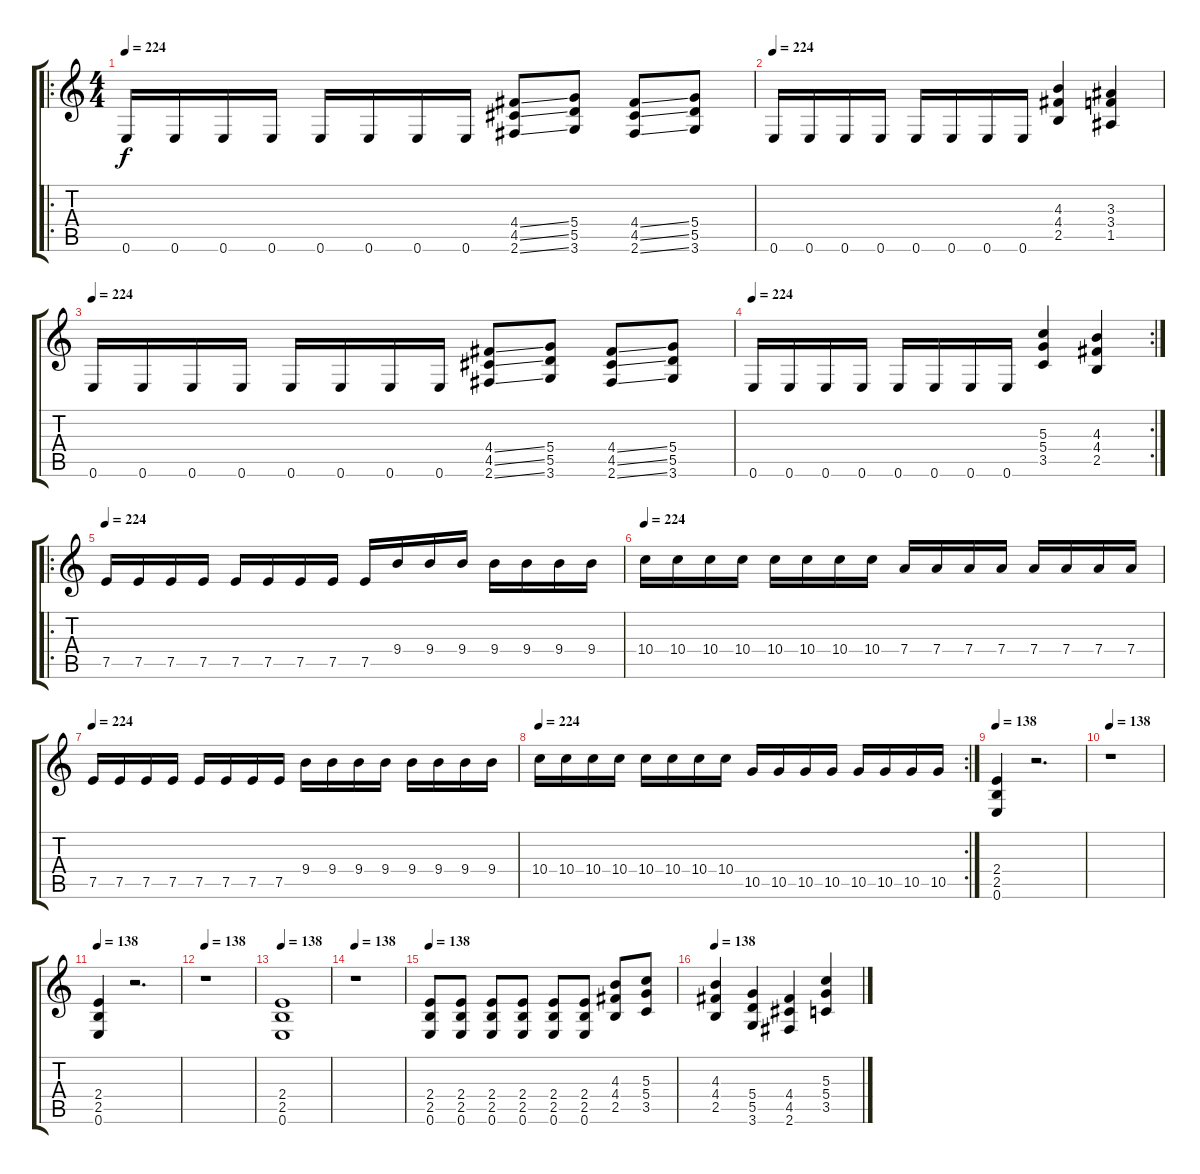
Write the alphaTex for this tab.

\track "" {instrument overdrivenguitar}
\staff {score tabs}
\tuning (E4 B3 G3 D3 A2 E2) {hide}
\ro
\ts (4 4)
\tempo 224
\clef g2
\ks c
0.6.16{dy f} 0.6.16 0.6.16 0.6.16 0.6.16 0.6.16 0.6.16 0.6.16 (4.4{ss} 4.5{ss} 2.6{ss}).8 (5.4 5.5 3.6).8 (4.4{ss} 4.5{ss} 2.6{ss}).8 (5.4 5.5 3.6).8 |
\tempo 224
0.6.16 0.6.16 0.6.16 0.6.16 0.6.16 0.6.16 0.6.16 0.6.16 (4.3 4.4 2.5).4 (3.3 3.4 1.5).4 |
\tempo 224
0.6.16 0.6.16 0.6.16 0.6.16 0.6.16 0.6.16 0.6.16 0.6.16 (4.4{ss} 4.5{ss} 2.6{ss}).8 (5.4 5.5 3.6).8 (4.4{ss} 4.5{ss} 2.6{ss}).8 (5.4 5.5 3.6).8 |
\rc 2
\tempo 224
0.6.16 0.6.16 0.6.16 0.6.16 0.6.16 0.6.16 0.6.16 0.6.16 (5.3 5.4 3.5).4 (4.3 4.4 2.5).4 |
\ro
\tempo 224
7.5.16 7.5.16 7.5.16 7.5.16 7.5.16 7.5.16 7.5.16 7.5.16 7.5.16 9.4.16 9.4.16 9.4.16 9.4.16 9.4.16 9.4.16 9.4.16 |
\tempo 224
10.4.16 10.4.16 10.4.16 10.4.16 10.4.16 10.4.16 10.4.16 10.4.16 7.4.16 7.4.16 7.4.16 7.4.16 7.4.16 7.4.16 7.4.16 7.4.16 |
\tempo 224
7.5.16 7.5.16 7.5.16 7.5.16 7.5.16 7.5.16 7.5.16 7.5.16 9.4.16 9.4.16 9.4.16 9.4.16 9.4.16 9.4.16 9.4.16 9.4.16 |
\rc 2
\tempo 224
10.4.16 10.4.16 10.4.16 10.4.16 10.4.16 10.4.16 10.4.16 10.4.16 10.5.16 10.5.16 10.5.16 10.5.16 10.5.16 10.5.16 10.5.16 10.5.16 |
\tempo 138
(2.4 2.5 0.6).4 r.2{d} |
\tempo 138
r.1 |
\tempo 138
(2.4 2.5 0.6).4 r.2{d} |
\tempo 138
r.1 |
\tempo 138
(2.4 2.5 0.6).1 |
\tempo 138
r.1 |
\tempo 138
(2.4 2.5 0.6).8 (2.4 2.5 0.6).8 (2.4 2.5 0.6).8 (2.4 2.5 0.6).8 (2.4 2.5 0.6).8 (2.4 2.5 0.6).8 (4.3 4.4 2.5).8 (5.3 5.4 3.5).8 |
\tempo 138
(4.3 4.4 2.5).4 (5.4 5.5 3.6).4 (4.4 4.5 2.6).4 (5.3 5.4 3.5).4
